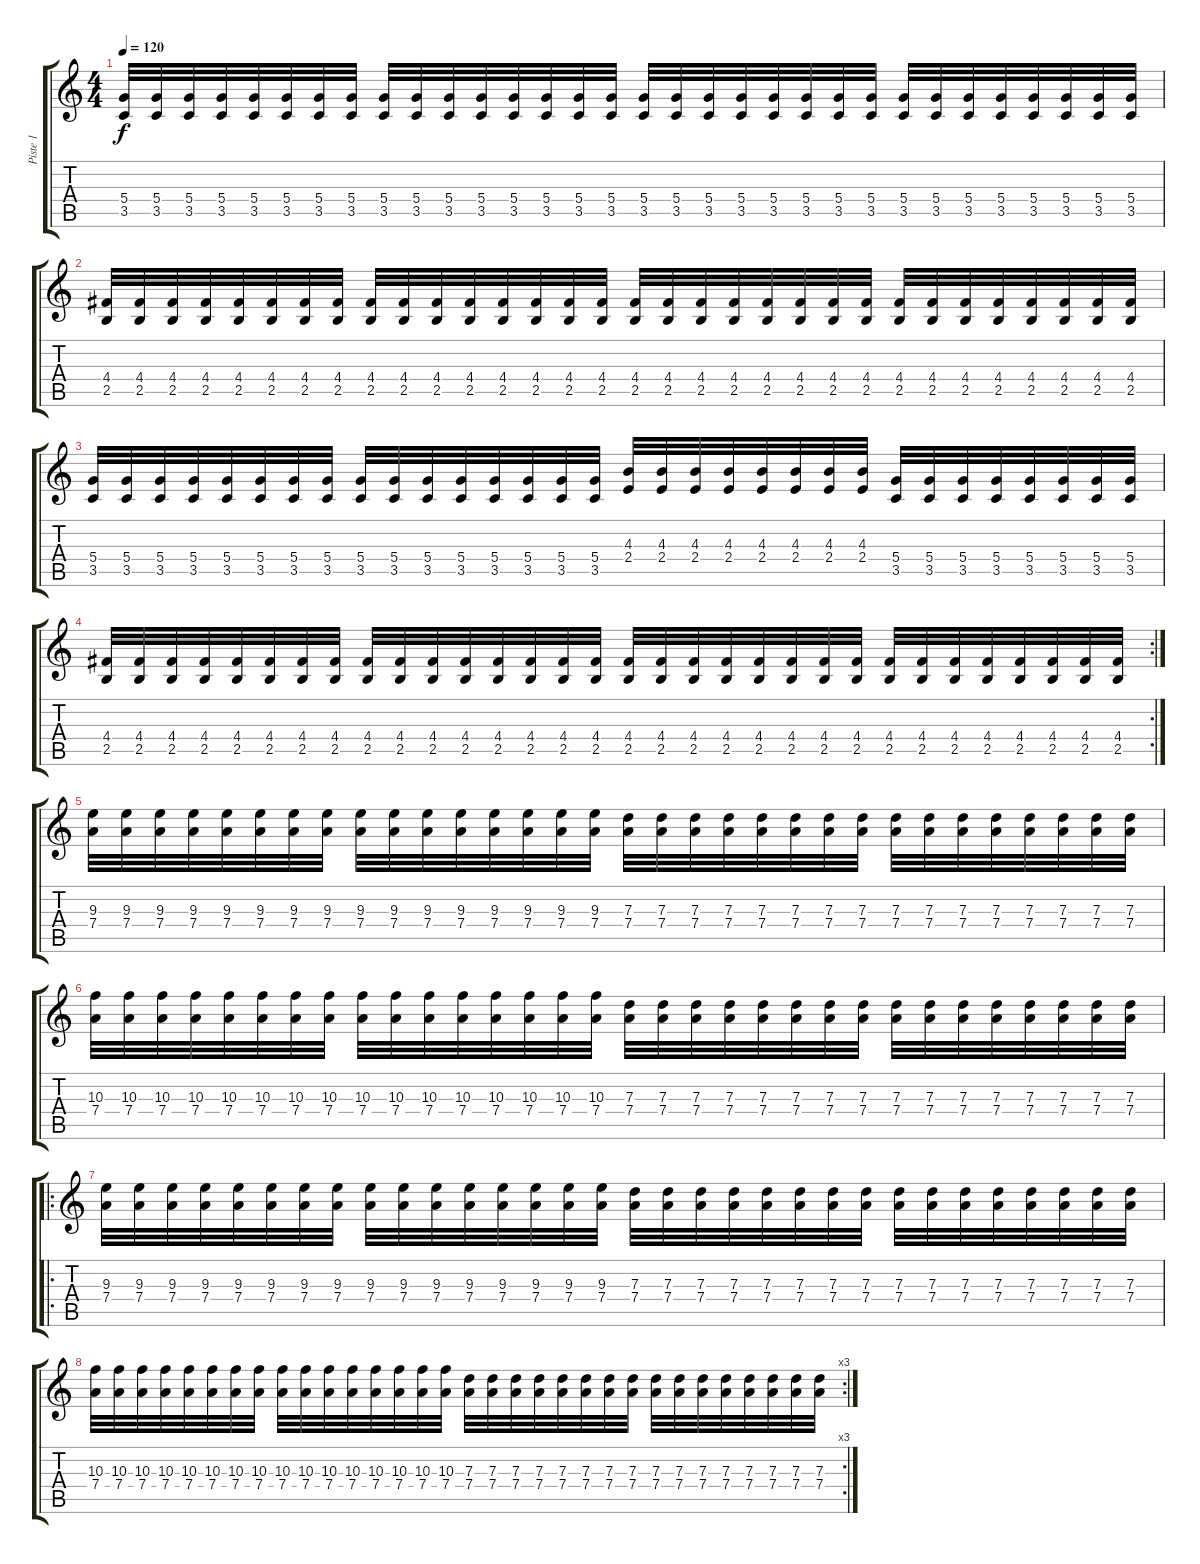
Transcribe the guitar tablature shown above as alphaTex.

\track ("Piste 1" "Piste 1") {instrument distortionguitar}
\staff {score tabs}
\tuning (E4 B3 G3 D3 A2 E2) {hide}
\ts (4 4)
\tempo 120
\clef g2
\ks c
(5.4 3.5).32{dy f} (5.4 3.5).32 (5.4 3.5).32 (5.4 3.5).32 (5.4 3.5).32 (5.4 3.5).32 (5.4 3.5).32 (5.4 3.5).32 (5.4 3.5).32 (5.4 3.5).32 (5.4 3.5).32 (5.4 3.5).32 (5.4 3.5).32 (5.4 3.5).32 (5.4 3.5).32 (5.4 3.5).32 (5.4 3.5).32 (5.4 3.5).32 (5.4 3.5).32 (5.4 3.5).32 (5.4 3.5).32 (5.4 3.5).32 (5.4 3.5).32 (5.4 3.5).32 (5.4 3.5).32 (5.4 3.5).32 (5.4 3.5).32 (5.4 3.5).32 (5.4 3.5).32 (5.4 3.5).32 (5.4 3.5).32 (5.4 3.5).32 |
(4.4 2.5).32 (4.4 2.5).32 (4.4 2.5).32 (4.4 2.5).32 (4.4 2.5).32 (4.4 2.5).32 (4.4 2.5).32 (4.4 2.5).32 (4.4 2.5).32 (4.4 2.5).32 (4.4 2.5).32 (4.4 2.5).32 (4.4 2.5).32 (4.4 2.5).32 (4.4 2.5).32 (4.4 2.5).32 (4.4 2.5).32 (4.4 2.5).32 (4.4 2.5).32 (4.4 2.5).32 (4.4 2.5).32 (4.4 2.5).32 (4.4 2.5).32 (4.4 2.5).32 (4.4 2.5).32 (4.4 2.5).32 (4.4 2.5).32 (4.4 2.5).32 (4.4 2.5).32 (4.4 2.5).32 (4.4 2.5).32 (4.4 2.5).32 |
(5.4 3.5).32 (5.4 3.5).32 (5.4 3.5).32 (5.4 3.5).32 (5.4 3.5).32 (5.4 3.5).32 (5.4 3.5).32 (5.4 3.5).32 (5.4 3.5).32 (5.4 3.5).32 (5.4 3.5).32 (5.4 3.5).32 (5.4 3.5).32 (5.4 3.5).32 (5.4 3.5).32 (5.4 3.5).32 (4.3 2.4).32 (4.3 2.4).32 (4.3 2.4).32 (4.3 2.4).32 (4.3 2.4).32 (4.3 2.4).32 (4.3 2.4).32 (4.3 2.4).32 (5.4 3.5).32 (5.4 3.5).32 (5.4 3.5).32 (5.4 3.5).32 (5.4 3.5).32 (5.4 3.5).32 (5.4 3.5).32 (5.4 3.5).32 |
\rc 2
(4.4 2.5).32 (4.4 2.5).32 (4.4 2.5).32 (4.4 2.5).32 (4.4 2.5).32 (4.4 2.5).32 (4.4 2.5).32 (4.4 2.5).32 (4.4 2.5).32 (4.4 2.5).32 (4.4 2.5).32 (4.4 2.5).32 (4.4 2.5).32 (4.4 2.5).32 (4.4 2.5).32 (4.4 2.5).32 (4.4 2.5).32 (4.4 2.5).32 (4.4 2.5).32 (4.4 2.5).32 (4.4 2.5).32 (4.4 2.5).32 (4.4 2.5).32 (4.4 2.5).32 (4.4 2.5).32 (4.4 2.5).32 (4.4 2.5).32 (4.4 2.5).32 (4.4 2.5).32 (4.4 2.5).32 (4.4 2.5).32 (4.4 2.5).32 |
(9.3 7.4).32 (9.3 7.4).32 (9.3 7.4).32 (9.3 7.4).32 (9.3 7.4).32 (9.3 7.4).32 (9.3 7.4).32 (9.3 7.4).32 (9.3 7.4).32 (9.3 7.4).32 (9.3 7.4).32 (9.3 7.4).32 (9.3 7.4).32 (9.3 7.4).32 (9.3 7.4).32 (9.3 7.4).32 (7.3 7.4).32 (7.3 7.4).32 (7.3 7.4).32 (7.3 7.4).32 (7.3 7.4).32 (7.3 7.4).32 (7.3 7.4).32 (7.3 7.4).32 (7.3 7.4).32 (7.3 7.4).32 (7.3 7.4).32 (7.3 7.4).32 (7.3 7.4).32 (7.3 7.4).32 (7.3 7.4).32 (7.3 7.4).32 |
(10.3 7.4).32 (10.3 7.4).32 (10.3 7.4).32 (10.3 7.4).32 (10.3 7.4).32 (10.3 7.4).32 (10.3 7.4).32 (10.3 7.4).32 (10.3 7.4).32 (10.3 7.4).32 (10.3 7.4).32 (10.3 7.4).32 (10.3 7.4).32 (10.3 7.4).32 (10.3 7.4).32 (10.3 7.4).32 (7.3 7.4).32 (7.3 7.4).32 (7.3 7.4).32 (7.3 7.4).32 (7.3 7.4).32 (7.3 7.4).32 (7.3 7.4).32 (7.3 7.4).32 (7.3 7.4).32 (7.3 7.4).32 (7.3 7.4).32 (7.3 7.4).32 (7.3 7.4).32 (7.3 7.4).32 (7.3 7.4).32 (7.3 7.4).32 |
\ro
(9.3 7.4).32 (9.3 7.4).32 (9.3 7.4).32 (9.3 7.4).32 (9.3 7.4).32 (9.3 7.4).32 (9.3 7.4).32 (9.3 7.4).32 (9.3 7.4).32 (9.3 7.4).32 (9.3 7.4).32 (9.3 7.4).32 (9.3 7.4).32 (9.3 7.4).32 (9.3 7.4).32 (9.3 7.4).32 (7.3 7.4).32 (7.3 7.4).32 (7.3 7.4).32 (7.3 7.4).32 (7.3 7.4).32 (7.3 7.4).32 (7.3 7.4).32 (7.3 7.4).32 (7.3 7.4).32 (7.3 7.4).32 (7.3 7.4).32 (7.3 7.4).32 (7.3 7.4).32 (7.3 7.4).32 (7.3 7.4).32 (7.3 7.4).32 |
\rc 3
(10.3 7.4).32 (10.3 7.4).32 (10.3 7.4).32 (10.3 7.4).32 (10.3 7.4).32 (10.3 7.4).32 (10.3 7.4).32 (10.3 7.4).32 (10.3 7.4).32 (10.3 7.4).32 (10.3 7.4).32 (10.3 7.4).32 (10.3 7.4).32 (10.3 7.4).32 (10.3 7.4).32 (10.3 7.4).32 (7.3 7.4).32 (7.3 7.4).32 (7.3 7.4).32 (7.3 7.4).32 (7.3 7.4).32 (7.3 7.4).32 (7.3 7.4).32 (7.3 7.4).32 (7.3 7.4).32 (7.3 7.4).32 (7.3 7.4).32 (7.3 7.4).32 (7.3 7.4).32 (7.3 7.4).32 (7.3 7.4).32 (7.3 7.4).32
